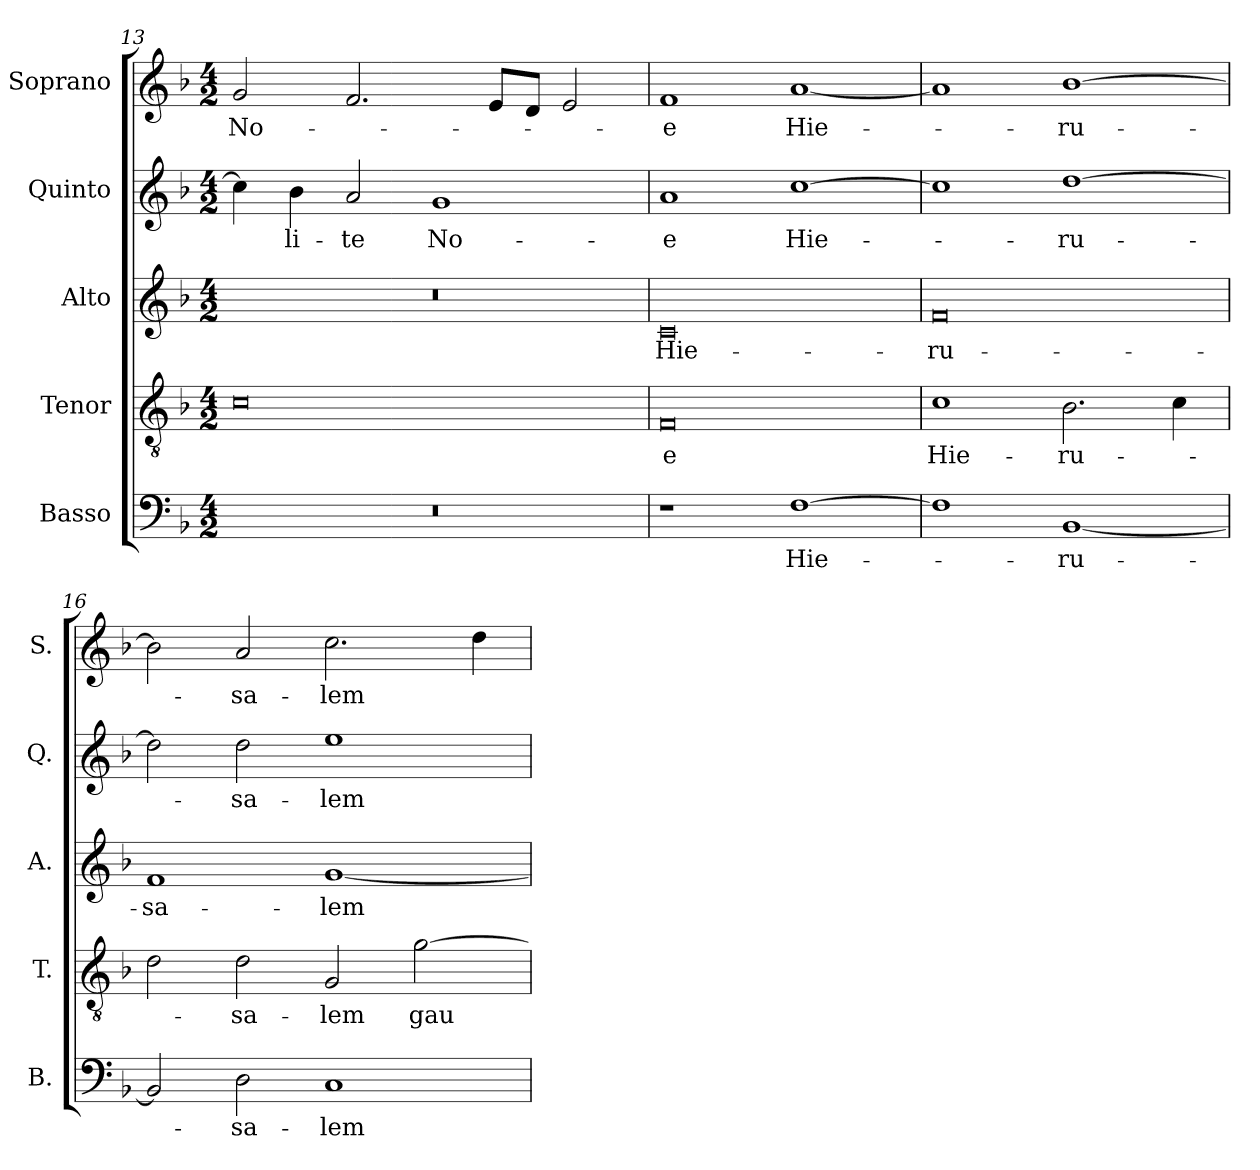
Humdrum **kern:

**kern	**text	**kern	**text	**kern	**text	**kern	**text	**kern	**text
*part5	*part5	*part4	*part4	*part3	*part3	*part2	*part2	*part1	*part1
*staff5	*staff5	*staff4	*staff4	*staff3	*staff3	*staff2	*staff2	*staff1	*staff1
*I"Basso	*	*I"Tenor	*	*I"Alto	*	*I"Quinto	*	*I"Soprano	*
*I'B.	*	*I'T.	*	*I'A.	*	*I'Q.	*	*I'S.	*
*clefF4	*	*clefGv2	*	*clefG2	*	*clefG2	*	*clefG2	*
*	*	*ITrd7c12	*	*	*	*	*	*	*
*k[b-]	*	*k[b-]	*	*k[b-]	*	*k[b-]	*	*k[b-]	*
*F:	*	*F:	*	*F:	*	*F:	*	*F:	*
*M4/2	*	*M4/2	*	*M4/2	*	*M4/2	*	*M4/2	*
=13	=13	=13	=13	=13	=13	=13	=13	=13	=13
!LO:N:vis=1	!	!	!	!LO:N:vis=1	!	!	!	!	!
!	!	!	!	!	!	!	!	!	!LO:LY:b:color=#000000
0r	.	0Ci	.	0r	.	4cci\]	.	2gi/	No-
!	!	!	!	!	!	!	!LO:LY:b:color=#000000	!	!
.	.	.	.	.	.	4b-i\	-li-	.	.
!	!	!	!	!	!	!	!LO:LY:b:color=#000000	!	!
.	.	.	.	.	.	2ai/	-te	2.fi/	.
!	!	!	!	!	!	!	!LO:LY:b:color=#000000	!	!
.	.	.	.	.	.	1gi	No-	.	.
.	.	.	.	.	.	.	.	8ei/L	.
.	.	.	.	.	.	.	.	8di/J	.
.	.	.	.	.	.	.	.	2ei/	.
=14	=14	=14	=14	=14	=14	=14	=14	=14	=14
!	!	!	!LO:LY:b:color=#000000	!	!	!	!	!	!
!	!	!	!	!	!LO:LY:b:color=#000000	!	!	!	!
!	!	!	!	!	!	!	!LO:LY:b:color=#000000	!	!
!	!	!	!	!	!	!	!	!	!LO:LY:b:color=#000000
1r	.	0FFi	-e	0ci	Hie-	1ai	-e	1fi	-e
!	!LO:LY:b:color=#000000	!	!	!	!	!	!	!	!
!	!	!	!	!	!	!	!LO:LY:b:color=#000000	!	!
!	!	!	!	!	!	!	!	!	!LO:LY:b:color=#000000
[1Fi	Hie-	.	.	.	.	[1cci	Hie-	[1ai	Hie-
=15	=15	=15	=15	=15	=15	=15	=15	=15	=15
!	!	!	!LO:LY:b:color=#000000	!	!	!	!	!	!
!	!	!	!	!	!LO:LY:b:color=#000000	!	!	!	!
1Fi]	.	1Ci	Hie-	0fi	-ru-	1cci]	.	1ai]	.
!	!LO:LY:b:color=#000000	!	!	!	!	!	!	!	!
!	!	!	!LO:LY:b:color=#000000	!	!	!	!	!	!
!	!	!	!	!	!	!	!LO:LY:b:color=#000000	!	!
!	!	!	!	!	!	!	!	!	!LO:LY:b:color=#000000
[1BB-i	-ru-	2.BB-i\	-ru-	.	.	[1ddi	-ru-	[1b-i	-ru-
.	.	4Ci\	.	.	.	.	.	.	.
=16	=16	=16	=16	=16	=16	=16	=16	=16	=16
!	!	!	!	!	!LO:LY:b:color=#000000	!	!	!	!
2BB-i/]	.	2Di\	.	1fi	-sa-	2ddi\]	.	2b-i\]	.
!	!LO:LY:b:color=#000000	!	!	!	!	!	!	!	!
!	!	!	!LO:LY:b:color=#000000	!	!	!	!	!	!
!	!	!	!	!	!	!	!LO:LY:b:color=#000000	!	!
!	!	!	!	!	!	!	!	!	!LO:LY:b:color=#000000
2Di\	-sa-	2Di\	-sa-	.	.	2ddi\	-sa-	2ai/	-sa-
!	!LO:LY:b:color=#000000	!	!	!	!	!	!	!	!
!	!	!	!LO:LY:b:color=#000000	!	!	!	!	!	!
!	!	!	!	!	!LO:LY:b:color=#000000	!	!	!	!
!	!	!	!	!	!	!	!LO:LY:b:color=#000000	!	!
!	!	!	!	!	!	!	!	!	!LO:LY:b:color=#000000
1Ci	-lem	2GGi/	-lem	[1gi	-lem	1eei	-lem	2.cci\	-lem
!	!	!	!LO:LY:b:color=#000000	!	!	!	!	!	!
.	.	[2Gi\	gau-	.	.	.	.	.	.
.	.	.	.	.	.	.	.	4ddi\	.
=	=	=	=	=	=	=	=	=	=
*-	*-	*-	*-	*-	*-	*-	*-	*-	*-
